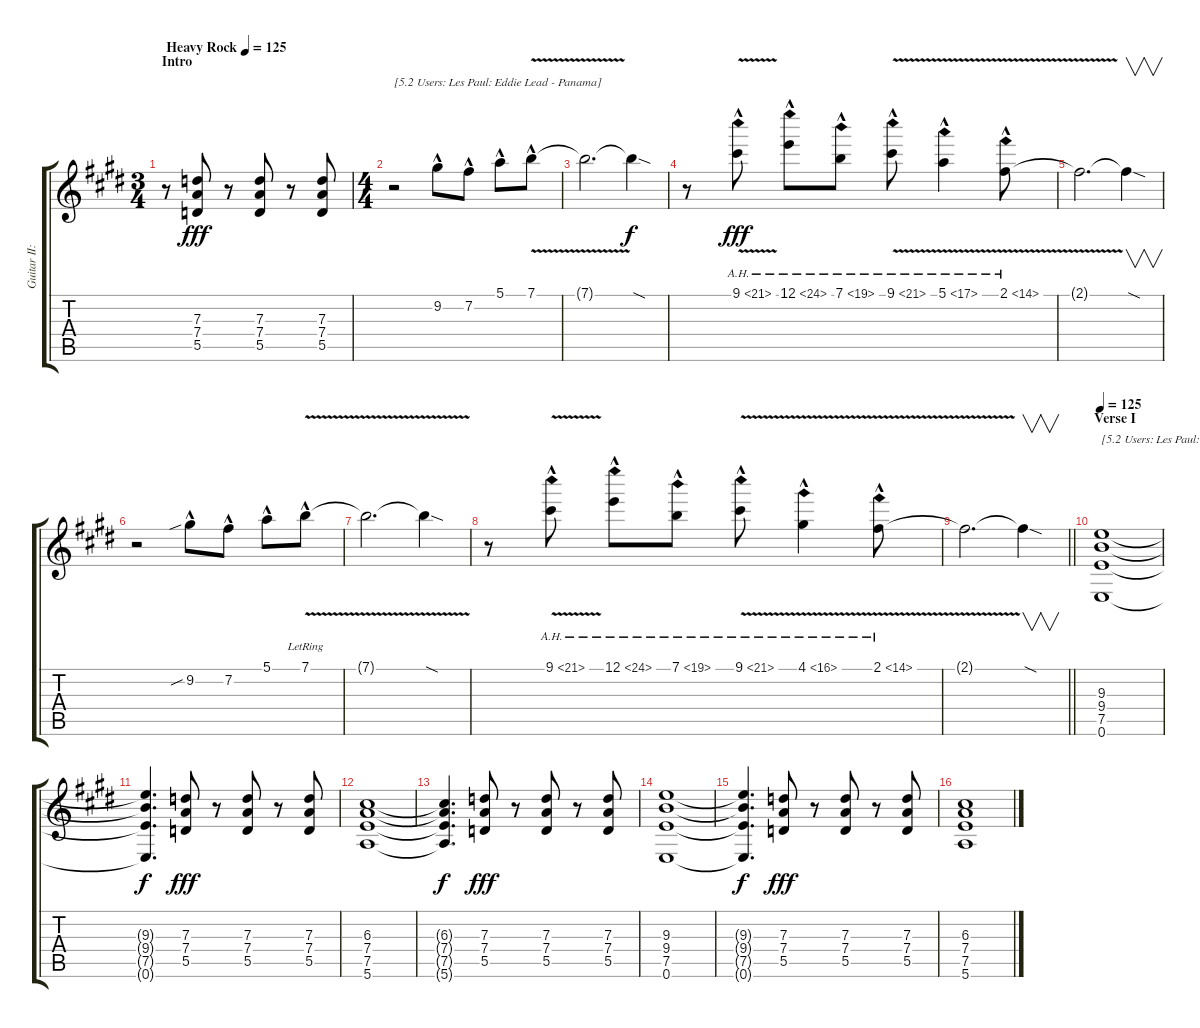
\track ("Guitar II: Rik" "Guitar II:") {instrument distortionguitar}
\staff {score tabs}
\tuning (E4 B3 G3 D3 A2 E2) {hide}
\ts (3 4)
\section ("" "Intro")
\tempo (125 "Heavy Rock")
\tempo 128
\tempo (125 "Heavy Rock")
\clef g2
\ks e
r.8{dy fff instrument distortionguitar} (7.3 7.4 5.5).8 r.8 (7.3 7.4 5.5).8 r.8 (7.3 7.4 5.5).8 |
\ts (4 4)
r.2{txt "[5.2 Users: Les Paul: Eddie Lead - Panama]" volume 16 instrument distortionguitar} 9.2{hac}.8 7.2{hac}.8 5.1{hac}.8 7.1{v hac}.8 |
7.1{t}.2{d} 7.1{sod t}.4{dy f} |
r.8 9.1{ah 12 v hac}.8{dy fff} 12.1{ah 12 hac}.8 7.1{ah 12 hac}.8 9.1{ah 12 v hac}.8 5.1{ah 12 v hac}.4 2.1{ah 12 v hac}.8 |
2.1{t}.2{d} 2.1{sod t}.4{v} |
r.2 9.2{sib hac}.8 7.2{hac}.8 5.1{hac}.8 7.1{v hac lr}.8 |
7.1{t}.2{d} 7.1{v sod t}.4 |
r.8 9.1{ah 12 v hac}.8 12.1{ah 12 hac}.8 7.1{ah 12 hac}.8 9.1{ah 12 v hac}.8 4.1{ah 12 v hac}.4 2.1{ah 12 v hac}.8 |
\barLineRight lightlight
2.1{t}.2{d} 2.1{sod t}.4{v} |
\section ("" "Verse I")
\tempo 125
(9.3 9.4 7.5 0.6).1{txt "[5.2 Users: Les Paul: British Vintage - Solo]" volume 12 instrument distortionguitar} |
(9.3{t} 9.4{t} 7.5{t} 0.6{t}).4{d dy f} (7.3 7.4 5.5).8{dy fff} r.8 (7.3 7.4 5.5).8 r.8 (7.3 7.4 5.5).8 |
(6.3 7.4 7.5 5.6).1 |
(6.3{t} 7.4{t} 7.5{t} 5.6{t}).4{d dy f} (7.3 7.4 5.5).8{dy fff} r.8 (7.3 7.4 5.5).8 r.8 (7.3 7.4 5.5).8 |
(9.3 9.4 7.5 0.6).1 |
(9.3{t} 9.4{t} 7.5{t} 0.6{t}).4{d dy f} (7.3 7.4 5.5).8{dy fff} r.8 (7.3 7.4 5.5).8 r.8 (7.3 7.4 5.5).8 |
(6.3 7.4 7.5 5.6).1
